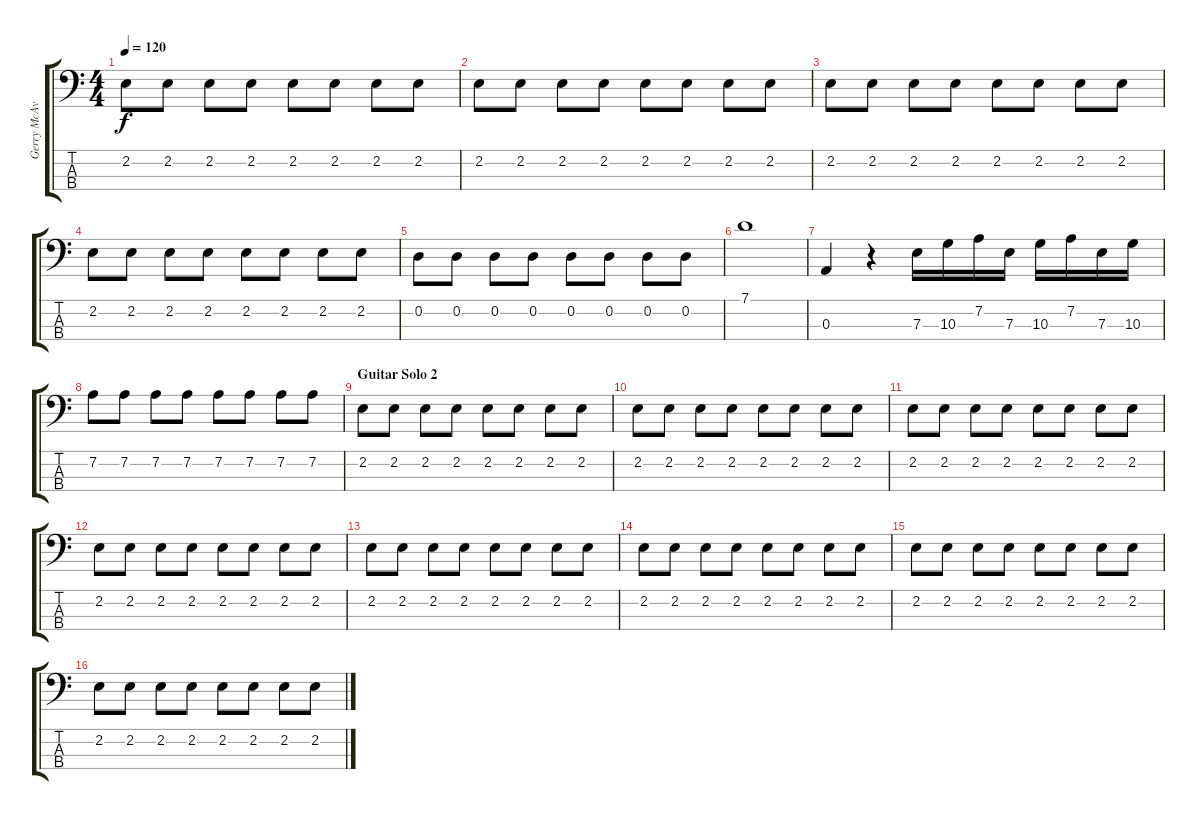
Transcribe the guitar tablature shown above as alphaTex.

\track ("Gerry McAvoy" "Gerry McAv") {instrument electricbassfinger}
\staff {score tabs}
\tuning (G2 D2 A1 E1) {hide}
\ts (4 4)
\tempo 120
\clef f4
\ks c
2.2.8{dy f} 2.2.8 2.2.8 2.2.8 2.2.8 2.2.8 2.2.8 2.2.8 |
2.2.8 2.2.8 2.2.8 2.2.8 2.2.8 2.2.8 2.2.8 2.2.8 |
2.2.8 2.2.8 2.2.8 2.2.8 2.2.8 2.2.8 2.2.8 2.2.8 |
2.2.8 2.2.8 2.2.8 2.2.8 2.2.8 2.2.8 2.2.8 2.2.8 |
0.2.8 0.2.8 0.2.8 0.2.8 0.2.8 0.2.8 0.2.8 0.2.8 |
7.1.1 |
0.3.4 r.4 7.3.16 10.3.16 7.2.16 7.3.16 10.3.16 7.2.16 7.3.16 10.3.16 |
7.2.8 7.2.8 7.2.8 7.2.8 7.2.8 7.2.8 7.2.8 7.2.8 |
\section ("" "Guitar Solo 2")
2.2.8 2.2.8 2.2.8 2.2.8 2.2.8 2.2.8 2.2.8 2.2.8 |
2.2.8 2.2.8 2.2.8 2.2.8 2.2.8 2.2.8 2.2.8 2.2.8 |
2.2.8 2.2.8 2.2.8 2.2.8 2.2.8 2.2.8 2.2.8 2.2.8 |
2.2.8 2.2.8 2.2.8 2.2.8 2.2.8 2.2.8 2.2.8 2.2.8 |
2.2.8 2.2.8 2.2.8 2.2.8 2.2.8 2.2.8 2.2.8 2.2.8 |
2.2.8 2.2.8 2.2.8 2.2.8 2.2.8 2.2.8 2.2.8 2.2.8 |
2.2.8 2.2.8 2.2.8 2.2.8 2.2.8 2.2.8 2.2.8 2.2.8 |
2.2.8 2.2.8 2.2.8 2.2.8 2.2.8 2.2.8 2.2.8 2.2.8
